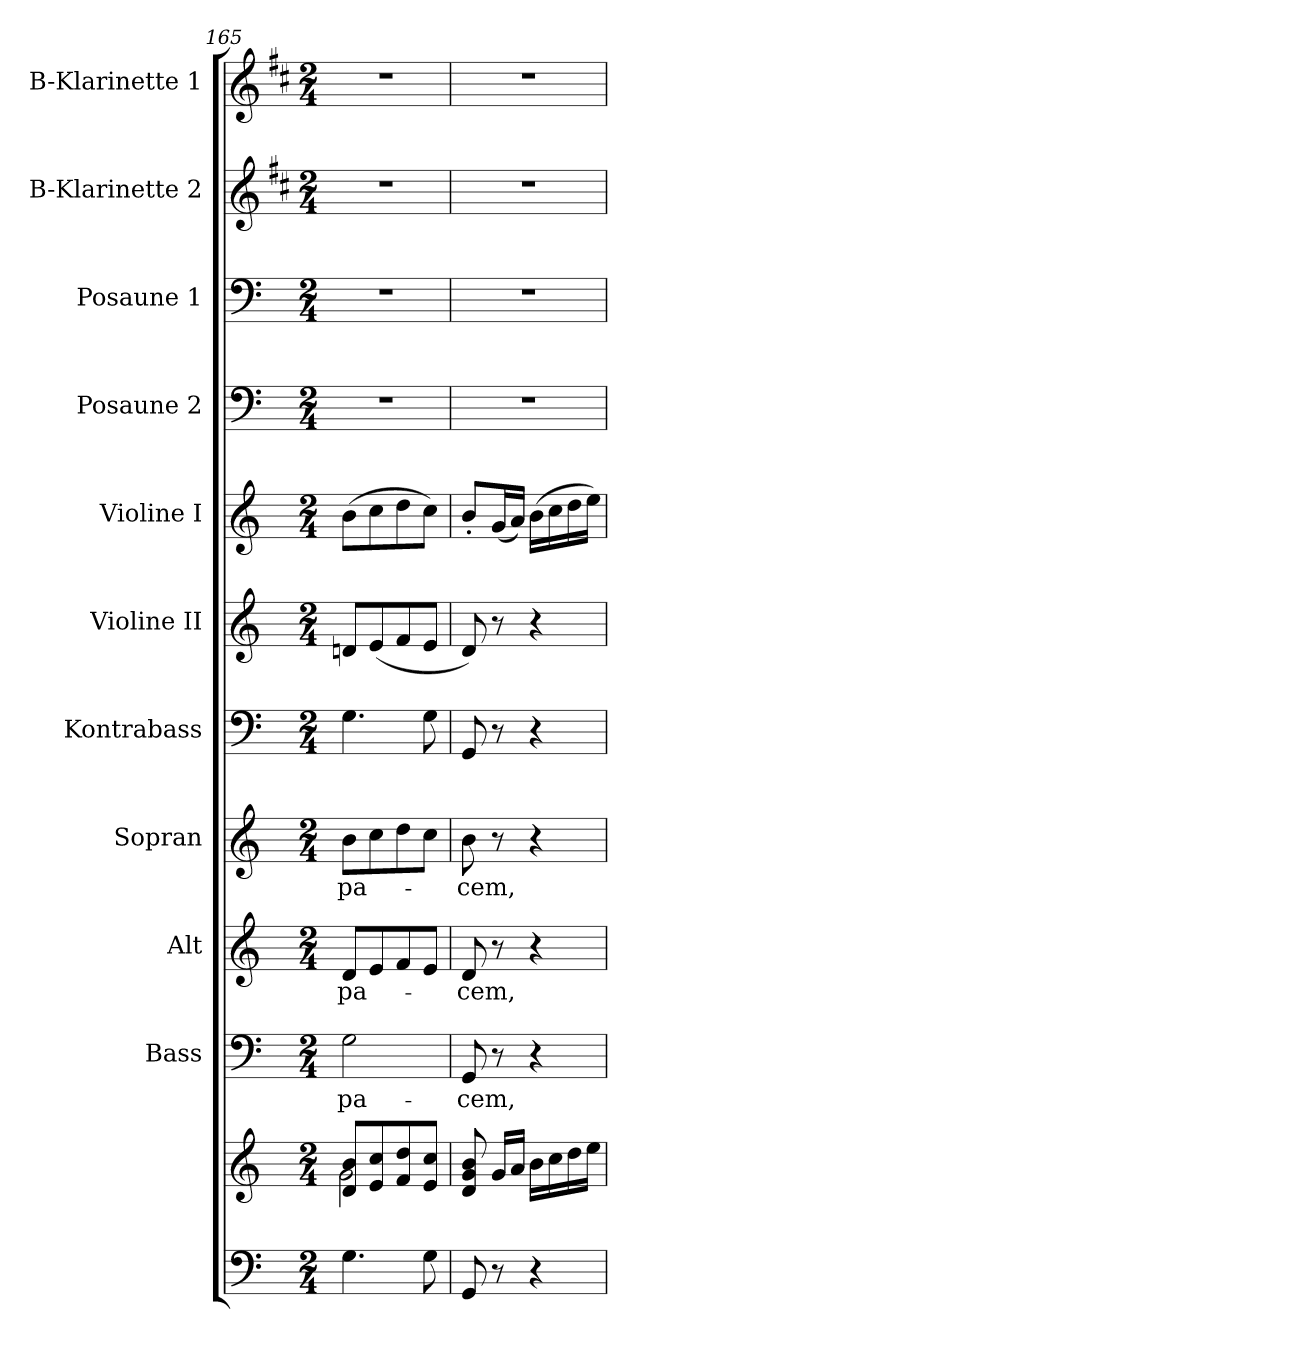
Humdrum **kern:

**kern	**kern	**kern	**text	**kern	**text	**kern	**text	**kern	**kern	**kern	**kern	**kern	**kern	**kern
*part11	*part11	*part10	*part10	*part9	*part9	*part8	*part8	*part7	*part6	*part5	*part4	*part3	*part2	*part1
*staff12	*staff11	*staff10	*staff10	*staff9	*staff9	*staff8	*staff8	*staff7	*staff6	*staff5	*staff4	*staff3	*staff2	*staff1
*	*	*I"Bass	*	*I"Alt	*	*I"Sopran	*	*I"Kontrabass	*I"Violine II	*I"Violine I	*I"Posaune 2	*I"Posaune 1	*I"B-Klarinette 2	*I"B-Klarinette 1
*	*	*I'B.	*	*I'A.	*	*I'S.	*	*I'Kb.	*I'Vl. II	*I'Vl. I	*I'Pos. 2	*I'Pos. 1	*I'B Kl. 2	*I'B Kl. 1
*clefF4	*clefG2	*clefF4	*	*clefG2	*	*clefG2	*	*clefF4	*clefG2	*clefG2	*clefF4	*clefF4	*clefG2	*clefG2
*	*	*	*	*	*	*	*	*ITrd7c12	*	*	*	*	*ITrd1c2	*ITrd1c2
*k[]	*k[]	*k[]	*	*k[]	*	*k[]	*	*k[]	*k[]	*k[]	*k[]	*k[]	*k[]	*k[]
*C:	*C:	*C:	*	*C:	*	*C:	*	*C:	*C:	*C:	*C:	*C:	*C:	*C:
*M2/4	*M2/4	*M2/4	*	*M2/4	*	*M2/4	*	*M2/4	*M2/4	*M2/4	*M2/4	*M2/4	*M2/4	*M2/4
=165	=165	=165	=165	=165	=165	=165	=165	=165	=165	=165	=165	=165	=165	=165
*	*^	*	*	*	*	*	*	*	*	*	*	*	*	*
!	!	!	!	!LO:LY:b	!	!LO:LY:b	!	!LO:LY:b	!	!	!	!	!	!	!
4.G\	8d/ 8b/L	2g\	2G\	pa-	8d/L	pa-	8b\L	pa-	4.GG\	8dn/L	(>8b\L	2r	2r	2r	2r
.	8e/ 8cc/	.	.	.	8e/	.	8cc\	.	.	(<8e/	8cc\	.	.	.	.
.	8f/ 8dd/	.	.	.	8f/	.	8dd\	.	.	8f/	8dd\	.	.	.	.
8G\	8e/ 8cc/J	.	.	.	8e/J	.	8cc\J	.	8GG\	8e/J	8cc\J)	.	.	.	.
*	*v	*v	*	*	*	*	*	*	*	*	*	*	*	*	*
!!LO:PB:g=z
=166	=166	=166	=166	=166	=166	=166	=166	=166	=166	=166	=166	=166	=166	=166
!	!	!	!LO:LY:b	!	!LO:LY:b	!	!LO:LY:b	!	!	!	!	!	!	!
8GG/	8d/ 8g/ 8b/	8GG/	-cem,	8d/	-cem,	8b\	-cem,	8GGG/	8d/)	8b'</L	2r	2r	2r	2r
8r	16g/LL	8r	.	8r	.	8r	.	8r	8r	(<16g/L	.	.	.	.
.	16a/JJ	.	.	.	.	.	.	.	.	16a/JJ)	.	.	.	.
4r	16b\LL	4r	.	4r	.	4r	.	4r	4r	(>16b\LL	.	.	.	.
.	16cc\	.	.	.	.	.	.	.	.	16cc\	.	.	.	.
.	16dd\	.	.	.	.	.	.	.	.	16dd\	.	.	.	.
.	16ee\JJ	.	.	.	.	.	.	.	.	16ee\JJ)	.	.	.	.
=	=	=	=	=	=	=	=	=	=	=	=	=	=	=
*-	*-	*-	*-	*-	*-	*-	*-	*-	*-	*-	*-	*-	*-	*-
